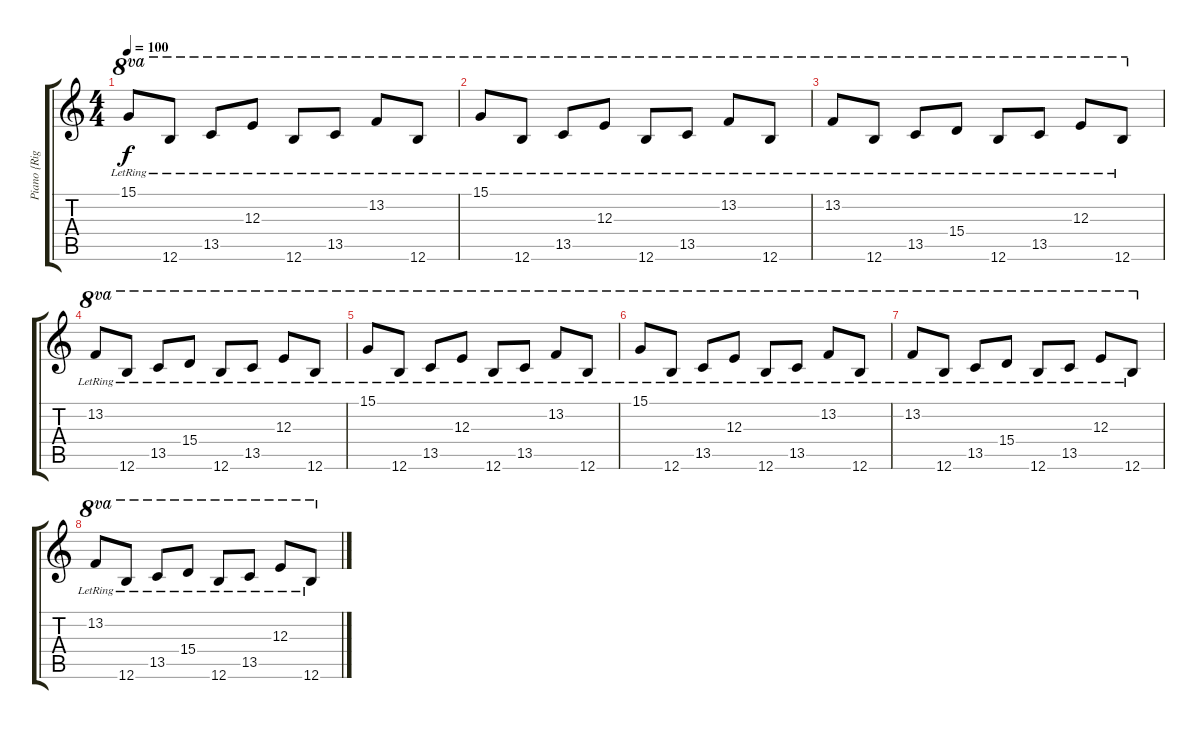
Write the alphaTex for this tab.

\track ("Piano {Right}" "Piano {Rig") {instrument acousticgrandpiano}
\staff {score tabs}
\tuning (E4 E4 E4 B3 B3 B3) {hide}
\ts (4 4)
\tempo 100
\clef g2
\ks c
15.1{lr}.8{ot 8va dy f volume 3} 12.6{lr}.8{ot 8va} 13.5{lr}.8{ot 8va} 12.3{lr}.8{ot 8va} 12.6{lr}.8{ot 8va} 13.5{lr}.8{ot 8va} 13.2{lr}.8{ot 8va} 12.6{lr}.8{ot 8va} |
15.1{lr}.8{ot 8va} 12.6{lr}.8{ot 8va} 13.5{lr}.8{ot 8va} 12.3{lr}.8{ot 8va} 12.6{lr}.8{ot 8va} 13.5{lr}.8{ot 8va} 13.2{lr}.8{ot 8va} 12.6{lr}.8{ot 8va} |
13.2{lr}.8{ot 8va} 12.6{lr}.8{ot 8va} 13.5{lr}.8{ot 8va} 15.4{lr}.8{ot 8va} 12.6{lr}.8{ot 8va} 13.5{lr}.8{ot 8va} 12.3{lr}.8{ot 8va} 12.6{lr}.8{ot 8va} |
13.2{lr}.8{ot 8va} 12.6{lr}.8{ot 8va} 13.5{lr}.8{ot 8va} 15.4{lr}.8{ot 8va} 12.6{lr}.8{ot 8va} 13.5{lr}.8{ot 8va} 12.3{lr}.8{ot 8va} 12.6{lr}.8{ot 8va} |
15.1{lr}.8{ot 8va volume 0} 12.6{lr}.8{ot 8va} 13.5{lr}.8{ot 8va} 12.3{lr}.8{ot 8va} 12.6{lr}.8{ot 8va} 13.5{lr}.8{ot 8va} 13.2{lr}.8{ot 8va} 12.6{lr}.8{ot 8va} |
15.1{lr}.8{ot 8va} 12.6{lr}.8{ot 8va} 13.5{lr}.8{ot 8va} 12.3{lr}.8{ot 8va} 12.6{lr}.8{ot 8va} 13.5{lr}.8{ot 8va} 13.2{lr}.8{ot 8va} 12.6{lr}.8{ot 8va} |
13.2{lr}.8{ot 8va} 12.6{lr}.8{ot 8va} 13.5{lr}.8{ot 8va} 15.4{lr}.8{ot 8va} 12.6{lr}.8{ot 8va} 13.5{lr}.8{ot 8va} 12.3{lr}.8{ot 8va} 12.6{lr}.8{ot 8va} |
13.2{lr}.8{ot 8va} 12.6{lr}.8{ot 8va} 13.5{lr}.8{ot 8va} 15.4{lr}.8{ot 8va} 12.6{lr}.8{ot 8va} 13.5{lr}.8{ot 8va} 12.3{lr}.8{ot 8va} 12.6{lr}.8{ot 8va}
